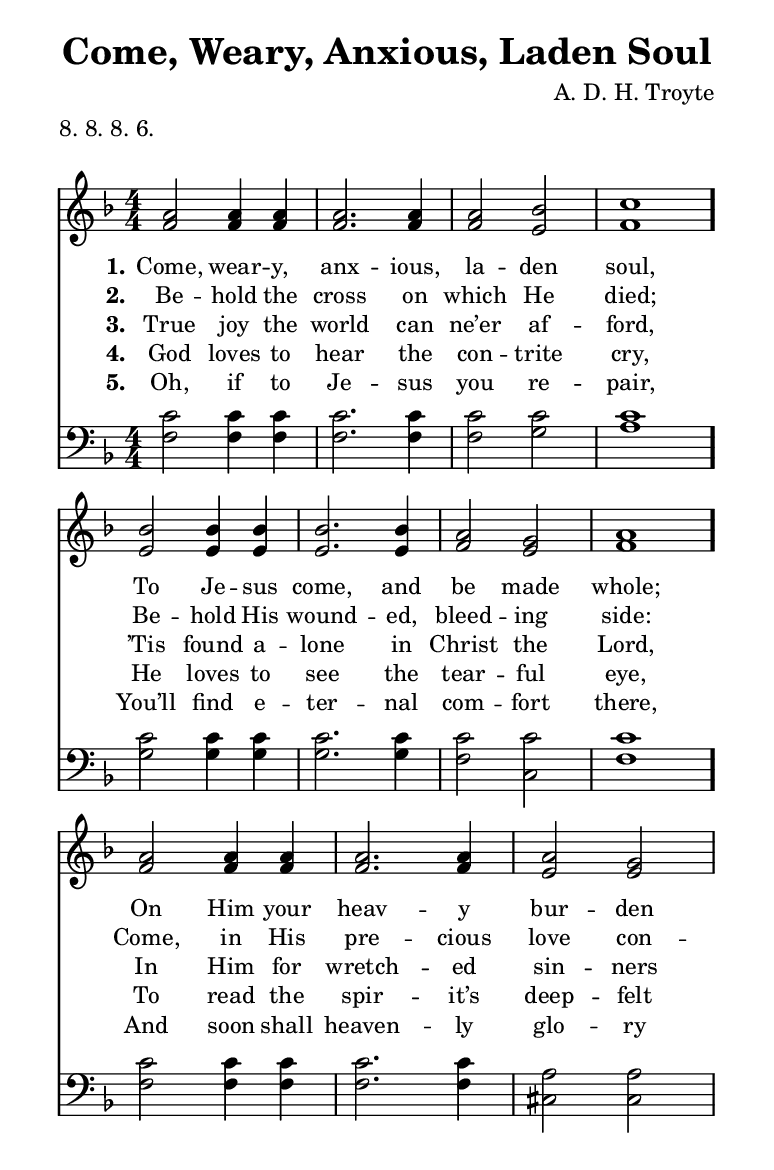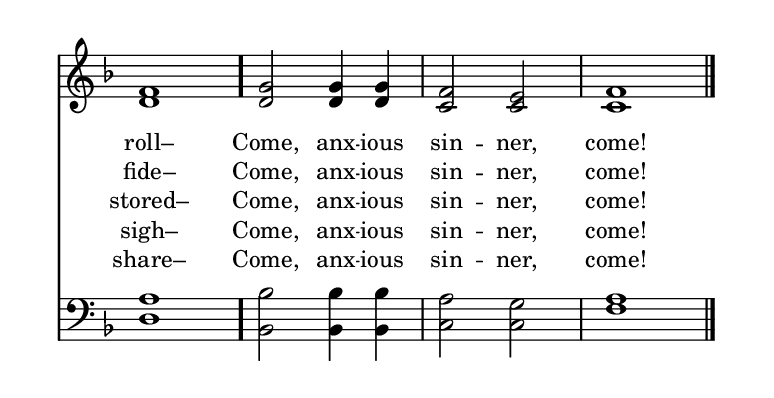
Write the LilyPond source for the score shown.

\include "common/global.ily"
\paper {
  \include "common/paper.ily"
  ragged-bottom = ##t
  ragged-last-bottom = ##t
  systems-per-page = ##f
  page-count = ##f
}

\header{
  %gospel
  hymnnumber = "8"
  title = "Come, Weary, Anxious, Laden Soul"
  tunename = "Troyte"
  meter = "8. 8. 8. 6."
  poet = ""
  composer = "A. D. H. Troyte"
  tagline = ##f
}

patternA = { c2 c4 c4 | c2. c4 | c2 c2 | c1 } % Line 1, 2, 3
patternB = { c2 c4 c4 | c2 c2  | c1    }      % Line 4

global = {
  \include "common/overrides.ily"
  \override Staff.TimeSignature.style = #'numbered
  \time 4/4
  \once \override Score.MetronomeMark.transparent = ##t
  \tempo 2 = 86
  \key f \major
  \autoBeamOff
}

notesSoprano = {
\global
\relative c'' {

  \changePitch \patternA { a a a       | a a     | a bes | c }
  \changePitch \patternA { bes bes bes | bes bes | a g   | a }
  \changePitch \patternA { a a a       | a a     | a g   | f }
  \changePitch \patternB { g g g       | f e     | f     }
	\bar "|."

}
}

notesAlto = {
\global
\relative e' {

  \changePitch \patternA { f f f | f f | f e | f }
  \changePitch \patternA { e e e | e e | f e | f }
  \changePitch \patternA { f f f | f f | e e | d }
  \changePitch \patternB { d d d | c c | c   }

}
}

notesTenor = {
\global
\relative a {

  \changePitch \patternA { c c c       | c c | c c | c }
  \changePitch \patternA { c c c       | c c | c c | c }
  \changePitch \patternA { c c c       | c c | a a | a }
  \changePitch \patternB { bes bes bes | a g | a   }

}
}

notesBass = {
\global
\relative f {

  \changePitch \patternA { f f f       | f f | f g     | a }
  \changePitch \patternA { g g g       | g g | f c     | f }
  \changePitch \patternA { f f f       | f f | cis cis | d }
  \changePitch \patternB { bes bes bes | c c | f       }

}
}

wordsA = \lyricmode {
\set stanza = "1."

  Come, wear -- y, anx -- ious, la -- den soul, \bar "."
  To Je -- sus come, and be made whole; \bar "." \eogbreak
  On Him your heav -- y bur -- den roll– \bar "."
  Come, anx -- ious sin -- ner, come! \bar "."

}

wordsB = \lyricmode {
\set stanza = "2."

  Be -- hold the cross on which He died;
  Be -- hold His wound -- ed, bleed -- ing side:
  Come, in His pre -- cious love con -- fide–
  Come, anx -- ious sin -- ner, come!

}

wordsC = \lyricmode {
\set stanza = "3."

  True joy the world can ne’er af -- ford,
  ’Tis found a -- lone in Christ the Lord,
  In Him for wretch -- ed sin -- ners stored–
  Come, anx -- ious sin -- ner, come!

}

wordsD = \lyricmode {
\set stanza = "4."

  God loves to hear the con -- trite cry,
  He loves to see the tear -- ful eye,
  To read the spir -- it’s deep -- felt sigh–
  Come, anx -- ious sin -- ner, come!

}

wordsE = \lyricmode {
\set stanza = "5."

  Oh, if to Je -- sus you re -- pair,
  You’ll find e -- ter -- nal com -- fort there,
  And soon shall heaven -- ly glo -- ry share–
  Come, anx -- ious sin -- ner, come!

}


\score {
  \context ChoirStaff <<
    \context Staff = upper <<
      \set Staff.autoBeaming = ##f
      \set ChoirStaff.systemStartDelimiter = #'SystemStartBar
      \set ChoirStaff.printPartCombineTexts = ##f
      \partcombine #'(2 . 9) \notesSoprano \notesAlto
      \context NullVoice = sopranos { \voiceOne << \notesSoprano >> }
      \context NullVoice = altos { \voiceTwo << \notesAlto >> }
      \context Lyrics = one   \lyricsto sopranos \wordsA
      \context Lyrics = two   \lyricsto sopranos \wordsB
      \context Lyrics = three \lyricsto sopranos \wordsC
      \context Lyrics = four  \lyricsto sopranos \wordsD
      \context Lyrics = five  \lyricsto sopranos \wordsE
    >>
    \context Staff = men <<
      \set Staff.autoBeaming = ##f
      \clef bass
      \set ChoirStaff.printPartCombineTexts = ##f
      \partcombine #'(2 . 9) \notesTenor \notesBass
      \context NullVoice = tenors { \voiceOne << \notesTenor >> }
      \context NullVoice = basses { \voiceTwo << \notesBass >> }
    >>
  >>
  \layout {
    \include "common/layout.ily"
  }
  \midi{
    \include "common/midi.ily"
  }
}

\version "2.19.49"  % necessary for upgrading to future LilyPond versions.

% vi:set et ts=2 sw=2 ai nocindent syntax=lilypond:
